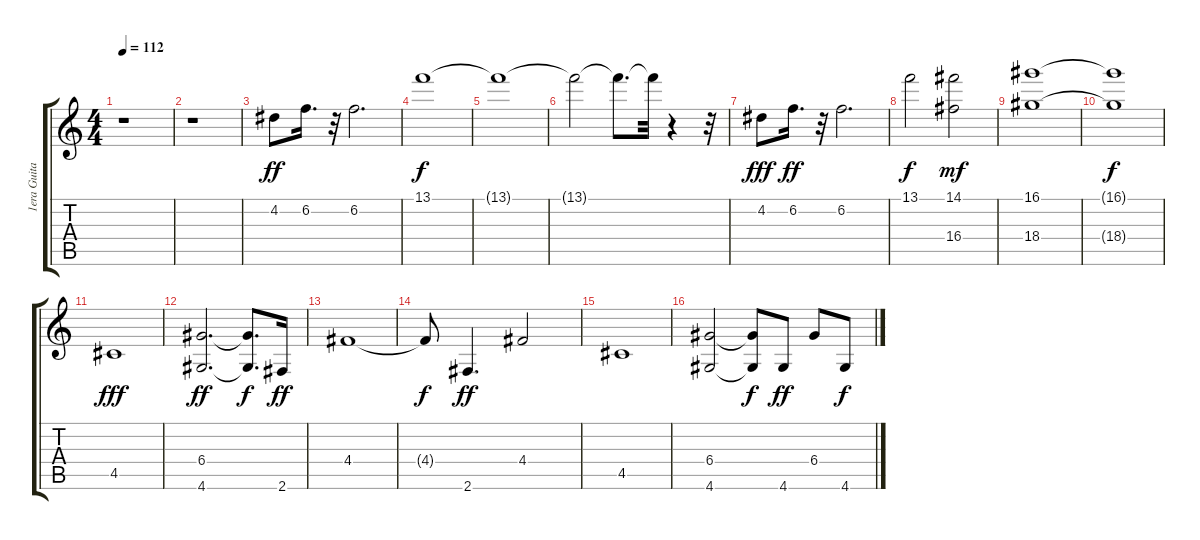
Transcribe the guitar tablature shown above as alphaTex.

\track ("1era Guitarra" "1era Guita") {instrument distortionguitar}
\staff {score tabs}
\tuning (E4 B3 G3 D3 A2 E2) {hide}
\ts (4 4)
\tempo 112
\clef g2
\ks c
r.1{dy f} |
r.1 |
4.2.8{dy ff} 6.2.16{d} r.32 6.2.2{d} |
13.1.1{dy f} |
13.1{t}.1 |
13.1{t}.2 13.1{t}.8{d} 13.1{t}.32 r.4 r.32 |
4.2.8{dy fff} 6.2.16{d dy ff} r.32 6.2.2{d} |
13.1.2{dy f} (14.1 16.4).2{dy mf} |
(16.1 18.4).1 |
(16.1{t} 18.4{t}).1{dy f} |
4.5.1{dy fff} |
(6.4 4.6).2{d dy ff} (6.4{t} 4.6{t}).8{d dy f} 2.6.16{dy ff} |
4.4.1 |
4.4{t}.8{dy f} 2.6.4{d dy ff} 4.4.2 |
4.5.1 |
(6.4 4.6).2 (6.4{t} 4.6{t}).8{dy f} 4.6.8{dy ff} 6.4.8 4.6.8{dy f}
